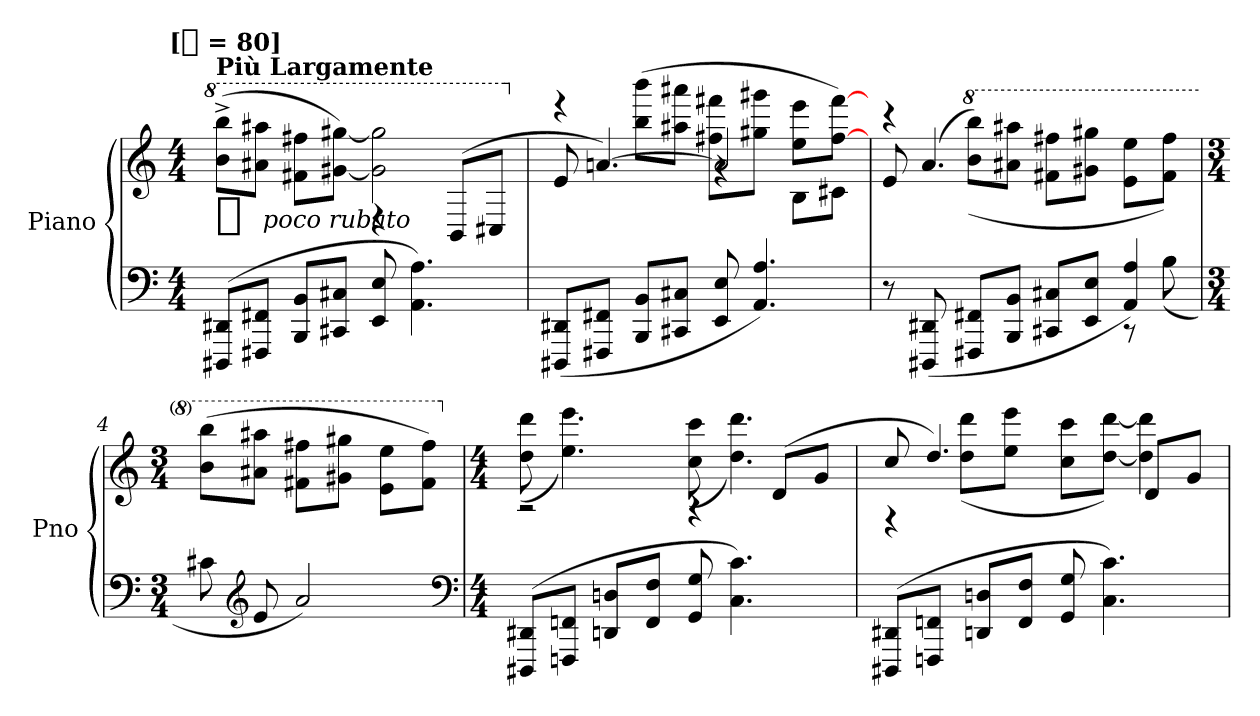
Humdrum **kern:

**kern	**kern	**dynam
*part1	*part1	*part1
*staff2	*staff1	*staff1/2
*I"Piano	*	*
*I'Pno	*	*
*clefF4	*clefG2	*
*k[]	*k[]	*
*C:	*C:	*
!!LO:TX:omd:t=[[quarter] = 80]
*M4/4	*M4/4	*
*MM80	*MM80	*
*	*8va	*
=1	=1	=1
*	*^	*
!	!LO:TX:a:B:t=Più Largamente	!	!
!	!	!	!LO:DY:t=%s poco rubato
(8DDD#X 8DD#XL	2ryy	(8bb^ 8bbb^L	ff
8FFF#X 8FF#XJ	.	8aa#X 8aaa#XJ	.
8BBB 8BBL	.	8ff#X 8fff#XL	.
8CC#X 8C#XJ	.	[8gg#X [8ggg#XJ)	.
8EE 8E	4re	2gg#] 2ggg#]	.
4.AA 4.A)	.	.	.
.	(<8BL	.	.
.	8c#XJ	.	.
*	*v	*v	*
=2	=2	=2
*	*X8va	*
*	*^	*
*	*	*^	*
(>8DDD#X 8DD#XL	8e/	2ryy	4reee	.
8FFF#X 8FF#XJ	[4.an/)	.	.	.
8BBB 8BBL	.	.	(>8bb\ 8bbb\L	.
8CC#X 8C#XJ	.	.	8aa#X 8aaa#XJ	.
8EE/ 8E/	2a]	4rg	8ff#X\ 8fff#X\L	.
4.AA/ 4.A/)	.	.	8gg#X 8ggg#XJ	.
.	.	8B\L	8ee\ 8eee\L	.
.	.	8c#X\J	[8ff# [>8fff#J)	.
*	*	*v	*v	*
=3	=3	=3	=3
*^	*	*	*
8r	2ryy	8e	4rccc	.
!	!	!LO:N:vis=4.	!	!
(>8DDD#X 8DD#X	.	([y8a	.	.
*	*	*8va	*	*
8FFF#X 8FF#XL	.	8ayy_	(>8bb\ 8bbb\L)	.
8BBB 8BBJ	.	8ayy]	8aa#X 8aaa#XJ	.
8CC#X 8C#XL	4ryy	4ryy	8ff#X\ 8fff#X\L	.
8EE 8EJ	.	.	8gg#X 8ggg#XJ	.
4AA 4A)	8rCC	4ryy	8ee 8eeeL	.
.	(>8B	.	8ff# 8fff#J)	.
*v	*v	*	*	*
*	*v	*v	*
=4	=4	=4
*M3/4	*M3/4	*
8c#X	(8bb 8bbbL	.
*clefG2	*	*
8e	8aa#X 8aaa#XJ	.
2a)	8ff#X 8fff#XL	.
.	8gg#X 8ggg#XJ	.
.	8ee 8eeeL	.
.	8ff# 8fff#J)	.
*clefF4	*	*
=5	=5	=5
*M4/4	*M4/4	*
*	*X8va	*
*	*^	*
(8DDD#X 8DD#XL	2rA	(>8dd 8ddd	.
8FFFn 8FFnJ	.	4.ee 4.eee)	.
8DDn 8DnL	.	.	.
8FF 8FJ	.	.	.
8GG 8G	4rA	(>8cc 8ccc	.
4.C 4.c)	.	4.dd 4.ddd)	.
.	(<8dL	.	.
.	8gJ	.	.
=6	=6	=6	=6
(8DDD#X 8DD#XL	8cc	4rF	.
!	!LO:N:vis=4.	!	!
8FFFn 8FFnJ	[y8dd)	.	.
8DDn 8DnL	8ddyy_	(>8dd 8dddL	.
8FF 8FJ	8ddyy]	8ee 8eeeJ	.
8GG 8G	4ryy	8cc 8cccL	.
4.C 4.c)	.	[8dd [8dddJ)	.
.	8dL	4dd] 4ddd]	.
.	8gJ	.	.
*	*v	*v	*
=	=	=
*-	*-	*-
